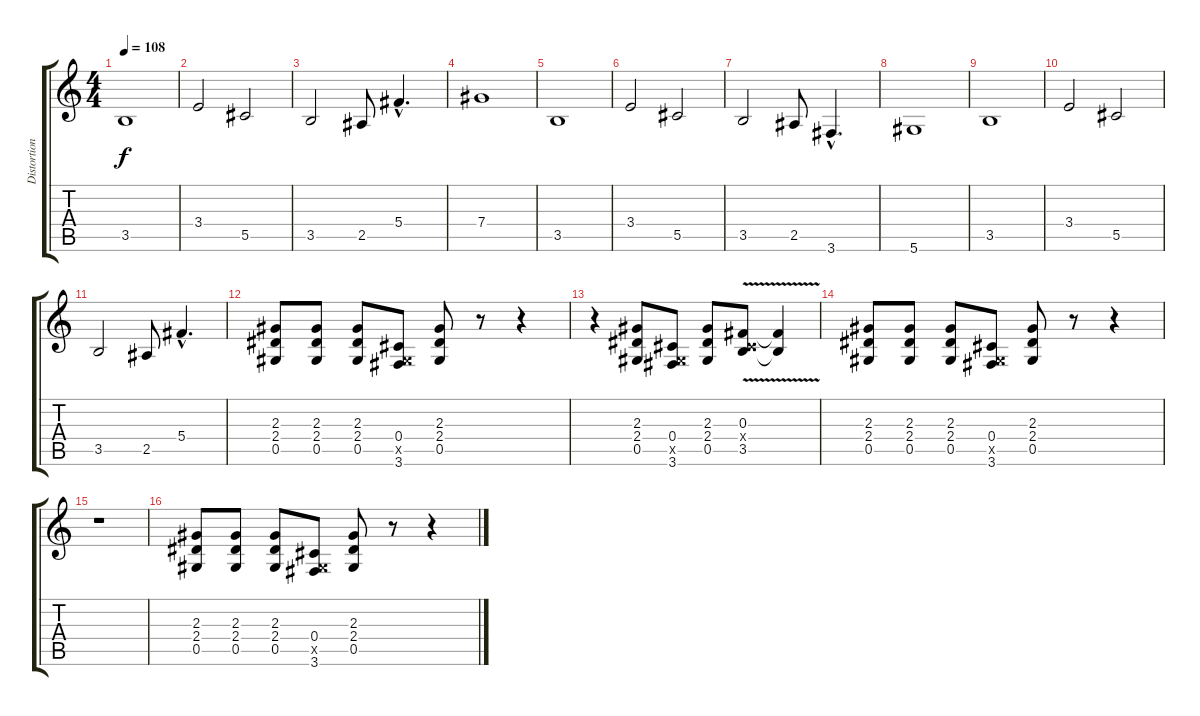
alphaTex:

\track ("Distortion Guitar (Eb Tuning)" "Distortion") {instrument distortionguitar}
\staff {score tabs}
\tuning (Eb4 Bb3 Gb3 Db3 Ab2 Eb2) {hide}
\ts (4 4)
\tempo 108
\clef g2
\ks c
3.5.1{dy f} |
3.4.2 5.5.2 |
3.5.2 2.5.8 5.4{hac}.4{d} |
7.4.1 |
3.5.1 |
3.4.2 5.5.2 |
3.5.2 2.5.8 3.6{hac}.4{d} |
5.6.1 |
3.5.1 |
3.4.2 5.5.2 |
3.5.2 2.5.8 5.4{hac}.4{d} |
(2.3 2.4 0.5).8{instrument overdrivenguitar} (2.3 2.4 0.5).8 (2.3 2.4 0.5).8 (0.4 0.5{x} 3.6).8 (2.3 2.4 0.5).8 r.8 r.4 |
r.4 (2.3 2.4 0.5).8 (0.4 0.5{x} 3.6).8 (2.3 2.4 0.5).8 (0.3 0.4{x} 3.5{v}).8 (0.3{t} 3.5{t}).4 |
(2.3 2.4 0.5).8 (2.3 2.4 0.5).8 (2.3 2.4 0.5).8 (0.4 0.5{x} 3.6).8 (2.3 2.4 0.5).8 r.8 r.4 |
r.1 |
(2.3 2.4 0.5).8 (2.3 2.4 0.5).8 (2.3 2.4 0.5).8 (0.4 0.5{x} 3.6).8 (2.3 2.4 0.5).8 r.8 r.4
